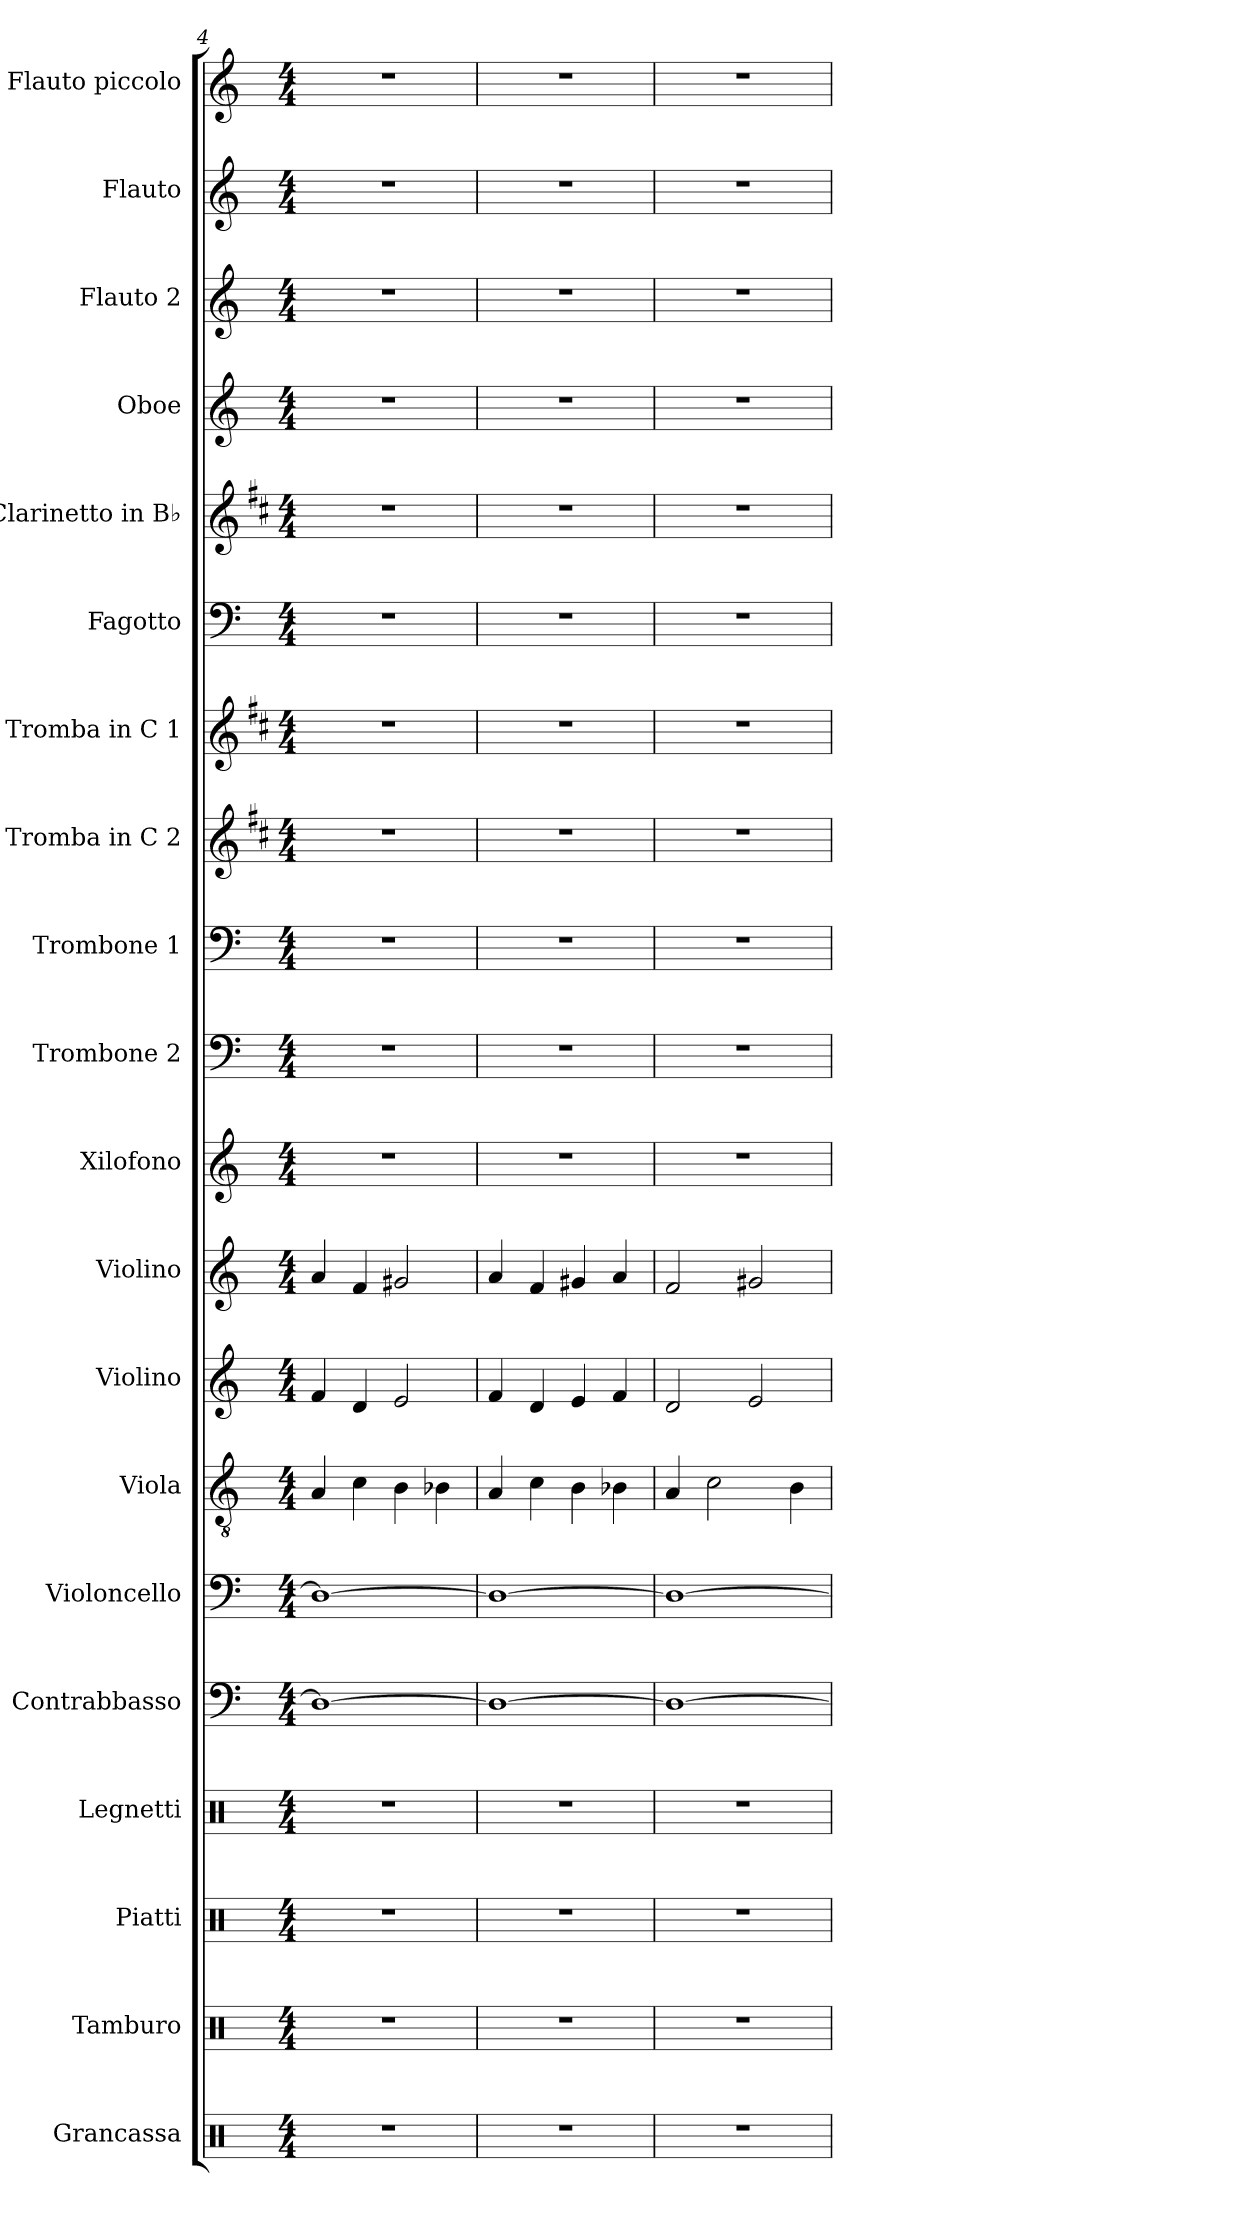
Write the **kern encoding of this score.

**kern	**kern	**kern	**kern	**kern	**kern	**kern	**kern	**kern	**kern	**kern	**kern	**kern	**kern	**kern	**kern	**kern	**kern	**kern	**kern
*part20	*part19	*part18	*part17	*part16	*part15	*part14	*part13	*part12	*part11	*part10	*part9	*part8	*part7	*part6	*part5	*part4	*part3	*part2	*part1
*staff20	*staff19	*staff18	*staff17	*staff16	*staff15	*staff14	*staff13	*staff12	*staff11	*staff10	*staff9	*staff8	*staff7	*staff6	*staff5	*staff4	*staff3	*staff2	*staff1
*I"Grancassa	*I"Tamburo	*I"Piatti	*I"Legnetti	*I"Contrabbasso	*I"Violoncello	*I"Viola	*I"Violino	*I"Violino	*I"Xilofono	*I"Trombone 2	*I"Trombone 1	*I"Tromba in C 2	*I"Tromba in C 1	*I"Fagotto	*I"Clarinetto in B♭	*I"Oboe	*I"Flauto 2	*I"Flauto	*I"Flauto piccolo
*I'Gr.	*I'Tamb.	*I'P-tti	*I'L-tti	*I'C-b.	*I'V-c.	*I'V-la	*I'V-no	*I'V-no	*I'Xil.	*I'Tr-ne 2	*I'Tr-ne 1	*I'Tr-ba in C 2	*I'Tr-ba in C 1	*I'Fag.	*I'Cl. in B♭	*I'Ob.	*I'Fl. 2	*I'Fl.	*I'Fl. picc.
*clefX	*clefX	*clefX	*clefX	*clefF4	*clefF4	*clefGv2	*clefG2	*clefG2	*clefG2	*clefF4	*clefF4	*clefG2	*clefG2	*clefF4	*clefG2	*clefG2	*clefG2	*clefG2	*clefG2
*	*	*	*	*ITrd7c12	*	*	*	*	*ITrd-7c-12	*	*	*ITrd1c2	*ITrd1c2	*	*ITrd1c2	*	*	*	*ITrd-7c-12
*k[]	*k[]	*k[]	*k[]	*k[]	*k[]	*k[]	*k[]	*k[]	*k[]	*k[]	*k[]	*k[]	*k[]	*k[]	*k[]	*k[]	*k[]	*k[]	*k[]
*M4/4	*M4/4	*M4/4	*M4/4	*M4/4	*M4/4	*M4/4	*M4/4	*M4/4	*M4/4	*M4/4	*M4/4	*M4/4	*M4/4	*M4/4	*M4/4	*M4/4	*M4/4	*M4/4	*M4/4
=4	=4	=4	=4	=4	=4	=4	=4	=4	=4	=4	=4	=4	=4	=4	=4	=4	=4	=4	=4
1r	1r	1r	1r	1DD_	1D_	4A/	4f/	4a/	1r	1r	1r	1r	1r	1r	1r	1r	1r	1r	1r
.	.	.	.	.	.	4c\	4d/	4f/	.	.	.	.	.	.	.	.	.	.	.
.	.	.	.	.	.	4B\	2e/	2g#X/	.	.	.	.	.	.	.	.	.	.	.
.	.	.	.	.	.	4B-X\	.	.	.	.	.	.	.	.	.	.	.	.	.
=5	=5	=5	=5	=5	=5	=5	=5	=5	=5	=5	=5	=5	=5	=5	=5	=5	=5	=5	=5
1r	1r	1r	1r	1DD_	1D_	4A/	4f/	4a/	1r	1r	1r	1r	1r	1r	1r	1r	1r	1r	1r
.	.	.	.	.	.	4c\	4d/	4f/	.	.	.	.	.	.	.	.	.	.	.
.	.	.	.	.	.	4B\	4e/	4g#X/	.	.	.	.	.	.	.	.	.	.	.
.	.	.	.	.	.	4B-X\	4f/	4a/	.	.	.	.	.	.	.	.	.	.	.
=6	=6	=6	=6	=6	=6	=6	=6	=6	=6	=6	=6	=6	=6	=6	=6	=6	=6	=6	=6
1r	1r	1r	1r	1DD_	1D_	4A/	2d/	2f/	1r	1r	1r	1r	1r	1r	1r	1r	1r	1r	1r
.	.	.	.	.	.	2c\	.	.	.	.	.	.	.	.	.	.	.	.	.
.	.	.	.	.	.	.	2e/	2g#X/	.	.	.	.	.	.	.	.	.	.	.
.	.	.	.	.	.	4B\	.	.	.	.	.	.	.	.	.	.	.	.	.
=	=	=	=	=	=	=	=	=	=	=	=	=	=	=	=	=	=	=	=
*-	*-	*-	*-	*-	*-	*-	*-	*-	*-	*-	*-	*-	*-	*-	*-	*-	*-	*-	*-
